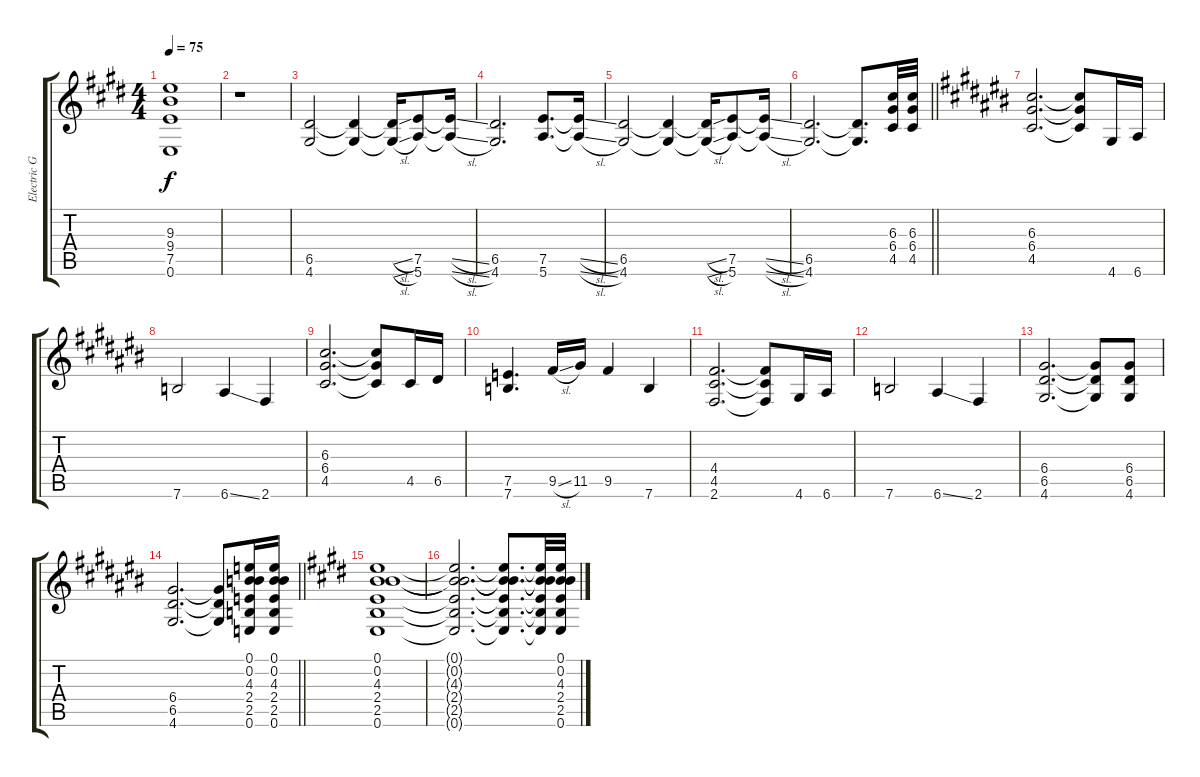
\track ("Electric Guitar 2" "Electric G") {instrument distortionguitar}
\staff {score tabs}
\tuning (E4 B3 G3 D3 A2 E2) {hide}
\ts (4 4)
\tempo 75
\clef g2
\ks e
(9.3 9.4 7.5 0.6{t}).1{dy f} |
r.1 |
(6.5 4.6).2 (6.5{t} 4.6{t}).4 (6.5{sl t} 4.6{sl t}).16 (7.5 5.6).8 (7.5{sl t} 5.6{sl t}).16 |
(6.5 4.6).2{d} (7.5 5.6).8{d} (7.5{sl t} 5.6{sl t}).16 |
(6.5 4.6).2 (6.5{t} 4.6{t}).4 (6.5{sl t} 4.6{sl t}).16 (7.5 5.6).8 (7.5{sl t} 5.6{sl t}).16 |
\barLineRight lightlight
(6.5 4.6).2{d} (6.5{t} 4.6{t}).8{d} (6.3 6.4 4.5).32 (6.3 6.4 4.5).32 |
\ks c#
(6.3 6.4 4.5).2{d} (6.3{t} 6.4{t} 4.5{t}).8 4.6.16 6.6.16 |
7.6.2 6.6{ss}.4 2.6.4 |
(6.3 6.4 4.5).2{d} (6.3{t} 6.4{t} 4.5{t}).8 4.5.16 6.5.16 |
(7.5 7.6).4{d} 9.5{sl}.16 11.5.16 9.5.4 7.6.4 |
(4.4 4.5 2.6).2{d} (4.4{t} 4.5{t} 2.6{t}).8 4.6.16 6.6.16 |
7.6.2 6.6{ss}.4 2.6.4 |
(6.4 6.5 4.6).2{d} (6.4{t} 6.5{t} 4.6{t}).8 (6.4 6.5 4.6).8 |
\barLineRight lightlight
(6.4 6.5 4.6).2{d} (6.4{t} 6.5{t} 4.6{t}).8 (0.1 0.2 4.3 2.4 2.5 0.6).16 (0.1 0.2 4.3 2.4 2.5 0.6).16 |
\ks e
(0.1 0.2 4.3 2.4 2.5 0.6).1 |
(0.1{t} 0.2{t} 4.3{t} 2.4{t} 2.5{t} 0.6{t}).2{d} (0.1{t} 0.2{t} 4.3{t} 2.4{t} 2.5{t} 0.6{t}).8{d} (0.1{t} 0.2{t} 4.3{t} 2.4{t} 2.5{t} 0.6{t}).32 (0.1 0.2 4.3 2.4 2.5 0.6).32
